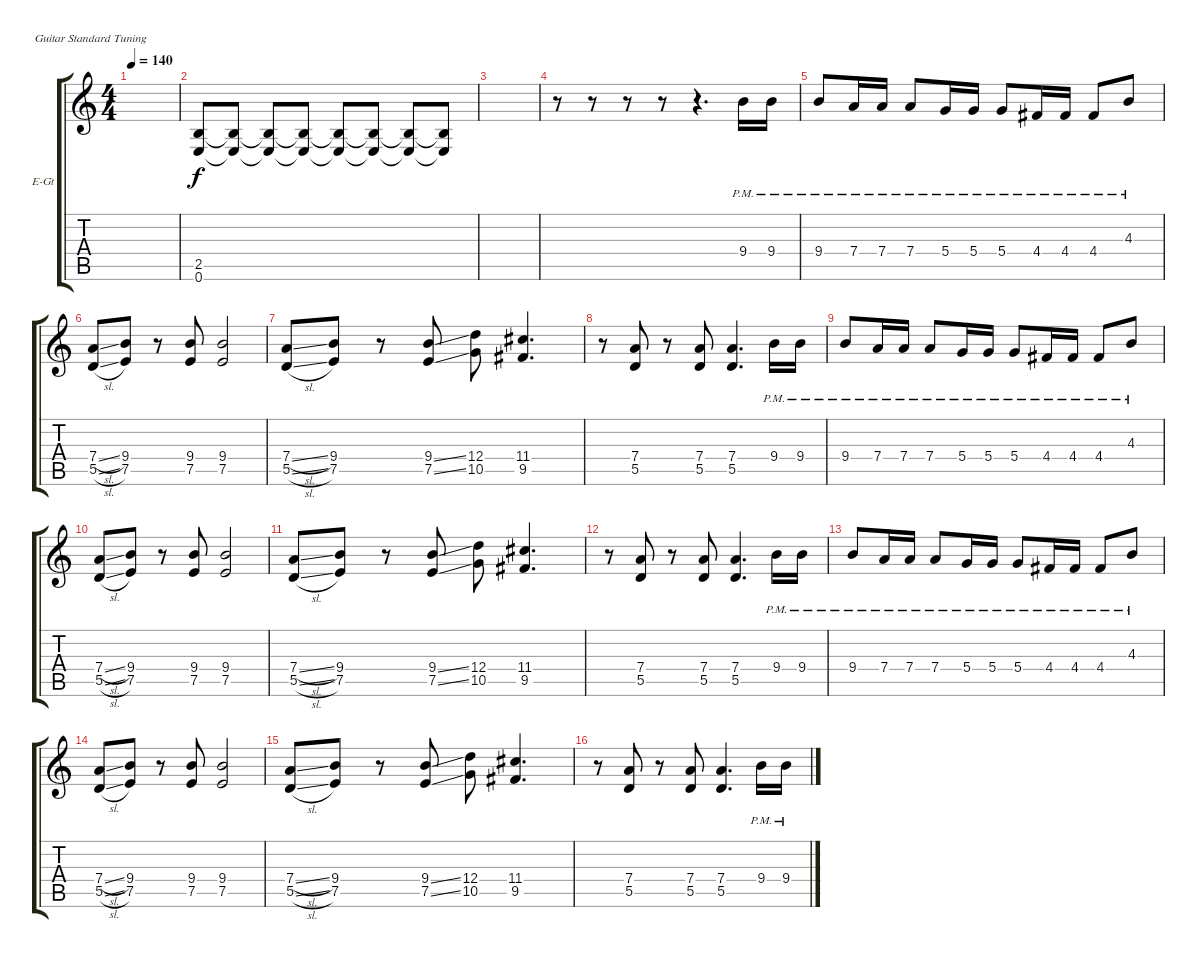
\defaultSystemsLayout 4
\bracketExtendMode groupsimilarinstruments
\firstSystemTrackNameOrientation horizontal
\otherSystemsTrackNameOrientation horizontal
\track ("Electric Guitar" "E-Gt") {instrument distortionguitar}
\staff {score tabs}
\tuning (E4 B3 G3 D3 A2 E2)
\ts (4 4)
\tempo 140
\clef g2
\ks c
|
(0.6 2.5).8 (0.6{t} 2.5{t}).8 (0.6{t} 2.5{t}).8 (0.6{t} 2.5{t}).8 (0.6{t} 2.5{t}).8 (0.6{t} 2.5{t}).8 (0.6{t} 2.5{t}).8 (0.6{t} 2.5{t}).8 |
|
r.8 r.8 r.8 r.8 r.4{d} 9.4{pm}.16 9.4{pm}.16 |
9.4{pm}.8 7.4{pm}.16 7.4{pm}.16 7.4{pm}.8 5.4{pm}.16 5.4{pm}.16 5.4{pm}.8 4.4{pm}.16 4.4{pm}.16 4.4{pm}.8 4.3{pm}.8 |
(7.4{sl} 5.5{sl}).8 (9.4 7.5).8 r.8 (9.4 7.5).8 (9.4 7.5).2 |
(7.4{sl} 5.5{sl}).8 (9.4 7.5).8 r.8 (9.4{ss} 7.5{ss}).8 (12.4 10.5).8 (11.4 9.5).4{d} |
r.8 (7.4 5.5).8 r.8 (7.4 5.5).8 (7.4 5.5).4{d} 9.4{pm}.16 9.4{pm}.16 |
9.4{pm}.8 7.4{pm}.16 7.4{pm}.16 7.4{pm}.8 5.4{pm}.16 5.4{pm}.16 5.4{pm}.8 4.4{pm}.16 4.4{pm}.16 4.4{pm}.8 4.3{pm}.8 |
(7.4{sl} 5.5{sl}).8 (9.4 7.5).8 r.8 (9.4 7.5).8 (9.4 7.5).2 |
(7.4{sl} 5.5{sl}).8 (9.4 7.5).8 r.8 (9.4{ss} 7.5{ss}).8 (12.4 10.5).8 (11.4 9.5).4{d} |
r.8 (7.4 5.5).8 r.8 (7.4 5.5).8 (7.4 5.5).4{d} 9.4{pm}.16 9.4{pm}.16 |
9.4{pm}.8 7.4{pm}.16 7.4{pm}.16 7.4{pm}.8 5.4{pm}.16 5.4{pm}.16 5.4{pm}.8 4.4{pm}.16 4.4{pm}.16 4.4{pm}.8 4.3{pm}.8 |
(7.4{sl} 5.5{sl}).8 (9.4 7.5).8 r.8 (9.4 7.5).8 (9.4 7.5).2 |
(7.4{sl} 5.5{sl}).8 (9.4 7.5).8 r.8 (9.4{ss} 7.5{ss}).8 (12.4 10.5).8 (11.4 9.5).4{d} |
r.8 (7.4 5.5).8 r.8 (7.4 5.5).8 (7.4 5.5).4{d} 9.4{pm}.16 9.4{pm}.16
